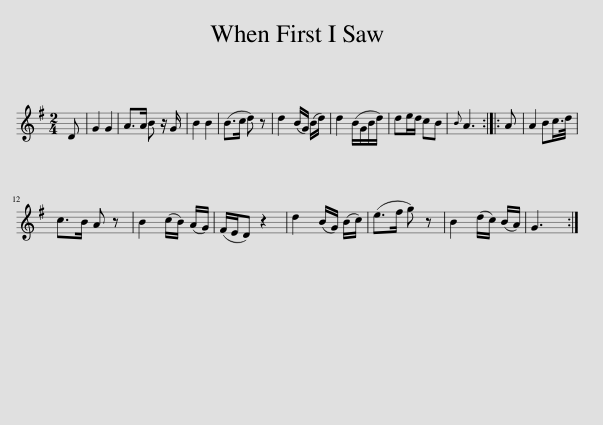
X:1
L:1/8
M:2/4
I:linebreak $
K:G
V:1 treble
V:1
 D | G2 G2 | A>A B z/ G/ | B2 B2 | (B>c d) z | %5
 d2 (B/G/) (B/d/) | d2 (B/G/B/d/) | de/d/ cB |{B} A3 :: A | %10
 A2 Bc/>d/ |$ c>B A z | B2 (c/B/) (A/G/) | (F/E/D) z2 | d2 (B/G/) (B/c/) | %15
 (e>f g) z | B2 (d/c/) (B/A/) | G3 :| %18
